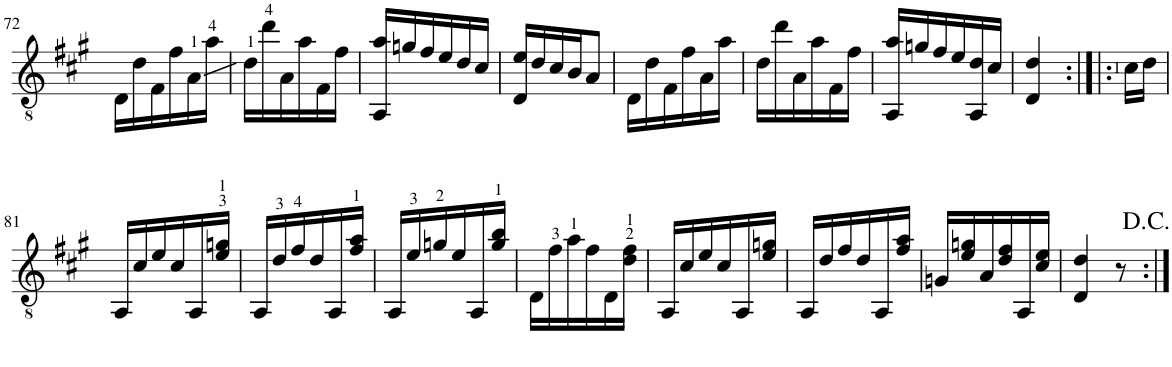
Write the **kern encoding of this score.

**kern
*part1
*staff1
*I"Guitar
*I'Guit.
!!LO:PB:g=z
*clefGv2
*k[f#c#g#]
*M3/8
=72
16D\LL
16d\
16F#\
16f#\
16A\
16a\JJ
=73
16d\LL
16dd\
16A\
16a\
16F#\
16f#\JJ
=74
16AA/ 16a/LL
16gn/
16f#/
16e/
16d/
16c#/JJ
=75
16D/ 16e/LL
16d/
16c#/
16B/J
8A/J
=76
16D\LL
16d\
16F#\
16f#\
16A\
16a\JJ
=77
16d\LL
16dd\
16A\
16a\
16F#\
16f#\JJ
=78
16AA/ 16a/LL
16gn/
16f#/
16e/
16AA/ 16d/
16c#/JJ
=79
4D/ 4d/
=80:|!|:
16c#\LL
16d\JJ
!!LO:LB:g=z
=81
16AA/LL
16c#/
16e/
16c#/
16AA/
16e/ 16gn/JJ
=82
16AA/LL
16d/
16f#/
16d/
16AA/
16f#/ 16a/JJ
=83
16AA/LL
16e/
16gn/
16e/
16AA/
16g/ 16b/JJ
=84
16D\LL
16f#\
16a\
16f#\
16D\
16d\ 16f#\JJ
=85
16AA/LL
16c#/
16e/
16c#/
16AA/
16e/ 16gn/JJ
=86
16AA/LL
16d/
16f#/
16d/
16AA/
16f#/ 16a/JJ
=87
16Gn/LL
16e/ 16gn/
16A/
16d/ 16f#/
16AA/
16c#/ 16e/JJ
=88
4D/ 4d/
8r
=:|!
*-
